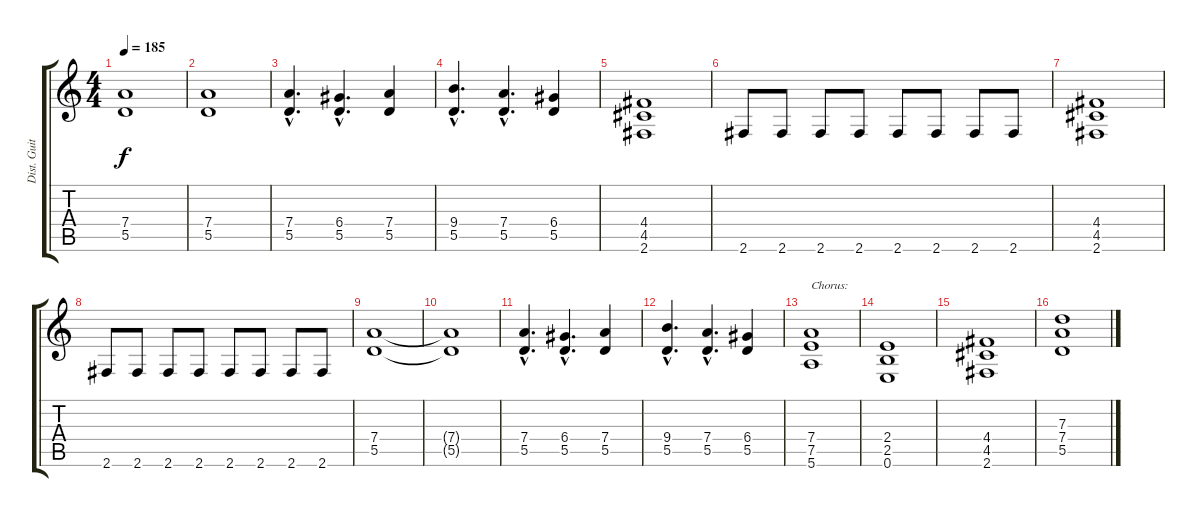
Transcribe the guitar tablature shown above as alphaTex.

\track ("Dist. Guitar 1" "Dist. Guit") {instrument distortionguitar}
\staff {score tabs}
\tuning (E4 B3 G3 D3 A2 E2) {hide}
\ts (4 4)
\tempo 185
\clef g2
\ks c
(7.4 5.5).1{dy f} |
(7.4 5.5).1 |
(7.4{hac} 5.5{hac}).4{d} (6.4{hac} 5.5{hac}).4{d} (7.4 5.5).4 |
(9.4{hac} 5.5{hac}).4{d} (7.4{hac} 5.5{hac}).4{d} (6.4 5.5).4 |
(4.4 4.5 2.6).1 |
2.6.8 2.6.8 2.6.8 2.6.8 2.6.8 2.6.8 2.6.8 2.6.8 |
(4.4 4.5 2.6).1 |
2.6.8 2.6.8 2.6.8 2.6.8 2.6.8 2.6.8 2.6.8 2.6.8 |
(7.4 5.5).1 |
(7.4{t} 5.5{t}).1 |
(7.4{hac} 5.5{hac}).4{d} (6.4{hac} 5.5{hac}).4{d} (7.4 5.5).4 |
(9.4{hac} 5.5{hac}).4{d} (7.4{hac} 5.5{hac}).4{d} (6.4 5.5).4 |
(7.4 7.5 5.6).1{txt "Chorus:"} |
(2.4 2.5 0.6).1 |
(4.4 4.5 2.6).1 |
(7.3 7.4 5.5).1
